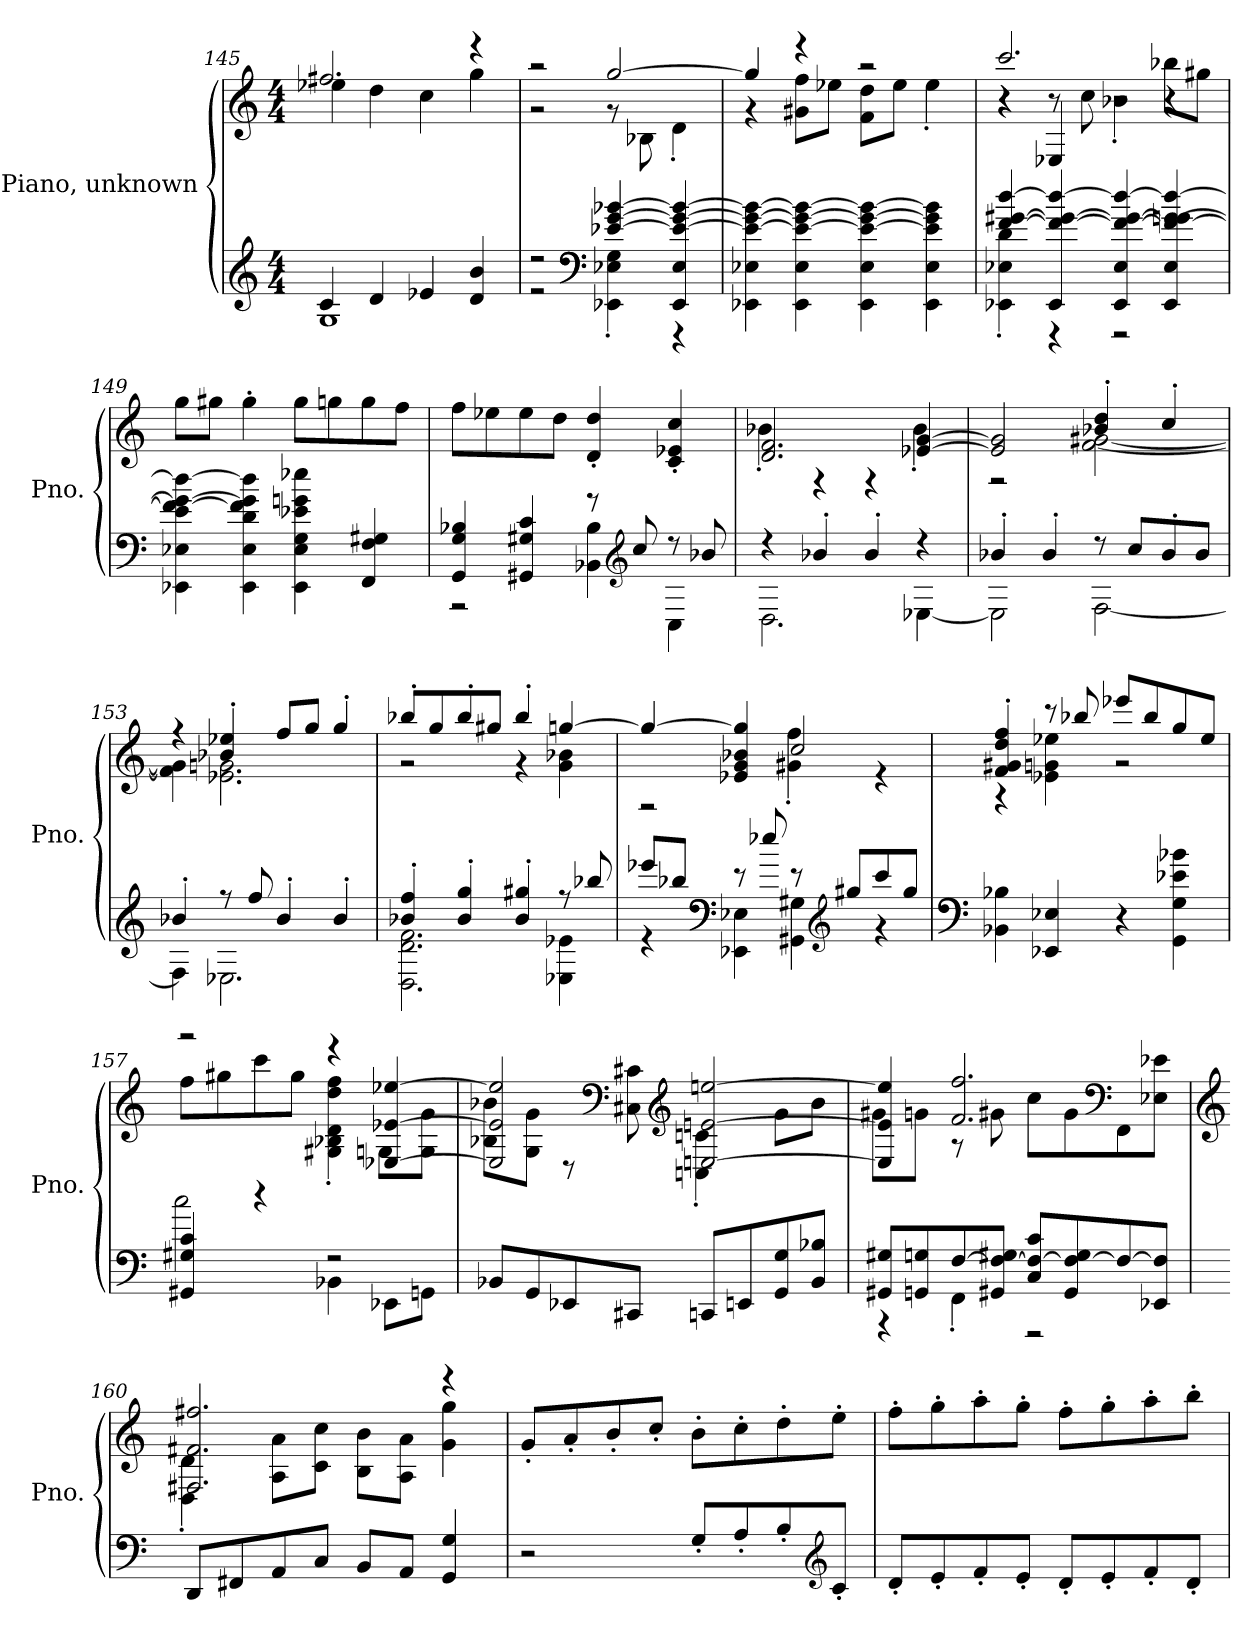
**kern	**kern
*part1	*part1
*staff2	*staff1
*I"Piano, unknown	*
*I'Pno.	*
!!LO:LB:g=z
*clefG2	*clefG2
*k[]	*k[]
*M4/4	*M4/4
=145	=145
*^	*^
4c/	1G	2.ff#X/	4ee-X\
4d/	.	.	4dd\
4e-X/	.	.	4cc\
4d/ 4b/	.	4r	4gg\
=146	=146	=146	=146
2r	2r	2r	2r
*clefF4	*	*	*
[4e-X/ [4g/ [4b-X/	4EE-X\' 4E-X\' 4G\'	[2gg/	8r
.	.	.	8B-X\
4EE-/ 4E-/ 4e-/_ 4g/_ 4b-/_	4r	.	4d'\
*v	*v	*	*
=147	=147	=147
4EE-X\ 4E-X\ 4e-\_ 4g\_ 4b-\_	4gg/]	4r
4EE-\ 4E-\ 4e-\_ 4g\_ 4b-\_	4r	8g#X\ 8ff\L
.	.	8ee-X\J
4EE-\ 4E-\ 4e-\_ 4g\_ 4b-\_	2r	8f\ 8dd\L
.	.	8ee-\J
4EE-\ 4E-\ 4e-\] 4g\] 4b-\]	.	4ee-'\
=148	=148	=148
*^	*	*^
[4f/ [4g#X/ [4dd/	4EE-X\' 4E-X\' 4d\'	2.ccc/	4r	4r
4EE-/ 4f/_ 4g#/_ 4dd/_	4r	.	8r	4E-X/
.	.	.	8cc\	.
4EE-/ 4E-/ 4f/_ 4g#/_ 4dd/_	2r	.	4b-X'\	2r
4EE-/ 4E-/ 4f/_ 4gn/ 4g#/_ 4dd/_	.	4r	8bb-X\L	.
.	.	.	8gg#X\J	.
*v	*v	*	*	*
*	*v	*v	*v
!!LO:LB:g=z
=149	=149
4EE-X\ 4E-X\ 4e\ 4f\_ 4g#\_ 4dd\_	8gg\L
.	8gg#X\J
4EE-\ 4E-\ 4d\ 4f\] 4g#\] 4dd\]	4gg#'\
4EE-\ 4E-\ 4G\ 4e-X\ 4gn\ 4ee-X\	8gg#\L
.	8ggn\
4FF/ 4F/ 4G#X/	8gg\
.	8ff\J
=150	=150
*^	*
4GG/ 4G/ 4B-X/	2r	8ff\L
.	.	8ee-X\
4GG#X/ 4G#X/ 4c/	.	8ee-\
.	.	8dd\J
8r	4BB-X\ 4B-\	4d/' 4dd/'
*clefG2	*	*
8cc/	.	.
8r	4C\	4c/' 4e-X/' 4cc/'
8b-X/	.	.
=151	=151	=151
*	*	*^
4r	2.D\	2.d/ 2.f/	4b-X'\
4b-X'/	.	.	4r
4b-'/	.	.	4r
4r	[4E-X\	[4e-X/ [4g/	4b-'\
=152	=152	=152	=152
4b-X'/	2E-\]	2e-/] 2g/]	2r
4b-'/	.	.	.
8r	[2F\	4b-X/' 4dd/'	[2f\ [2g#X\
8cc/L	.	.	.
8b-'/	.	4cc'/	.
8b-/J	.	.	.
!!LO:LB:g=z	!!
=153	=153	=153	=153
4b-X'/	4F\]	4r	4f\] 4g#\]
8r	2.E-X\	4b-X/' 4ee-X/'	2.e-X\ 2.gn\
8ff/	.	.	.
4b-'/	.	8ff/L	.
.	.	8gg/J	.
4b-'/	.	4gg'/	.
=154	=154	=154	=154
4b-X/' 4ff/'	2.D\ 2.d\ 2.f\	8bb-X'/L	2r
.	.	8gg/	.
4b-/' 4gg/'	.	8bb-'/	.
.	.	8gg#X/J	.
4b-/' 4gg#X/'	.	4bb-'/	4r
8r	4E-X\ 4e-X\	[4ggn/	4g\ 4b-X\
8bb-X/	.	.	.
=155	=155	=155	=155
8eee-X/L	4r	4gg/_	2r
8bb-X/J	.	.	.
*clefF4	*	*	*
8r	4EE-X\ 4E-X\	4e-X/ 4g/ 4b-X/ 4gg/]	.
8ee-X/	.	.	.
8r	4GG#X\ 4G#X\	2cc/	4g#X\' 4ff\'
*clefG2	*	*	*
8gg#X/L	.	.	.
8ccc/	4r	.	4r
8gg#/J	.	.	.
*v	*v	*	*
!!LO:LB:g=z	!!
=156	=156	=156
*clefF4	*	*
4BB-X\ 4B-X\	4f/' 4g#X/' 4dd/' 4ff/'	4r
4EE-X/ 4E-X/	8r	4e-X\ 4gn\ 4ee-X\
.	8bb-X/	.
4r	8eee-X/L	2r
.	8bb-/	.
4GG\ 4G\ 4e-X\ 4b-X\	8gg/	.
.	8ee-/J	.
=157	=157	=157
*^	*	*
4GG#X/ 4G#X/ 4c/	2cc\	2r	8ff\L
.	.	.	8gg#X\
4r	.	.	8ccc\
.	.	.	8gg#\J
2r	4BB-X\	4r	4G#X\' 4B-X\' 4d\' 4dd\' 4ff\'
.	8EE-X\L	[4E-X/ [4e-X/ [4ee-X/	8Gn\L
.	8GGn\J	.	8G\ 8g\J
*v	*v	*	*
=158	=158	=158
8BB-X/L	2E-/] 2e-/] 2ee-/]	8B-X\ 8b-X\L
8GG/	.	8G\ 8g\J
8EE-X/	.	8r
*	*clefF4	*
8CC#X/J	.	8C#X\ 8c#X\
*	*clefG2	*
8CCn/L	[2En/ [2en/ [2een/	4Cn\' 4cn\'
8EEn/	.	.
8GG/ 8G/	.	8g\L
8BB-/ 8B-X/J	.	8b-\J
!!LO:PB:g=z	!!
=159	=159	=159
*^	*	*
8GG#X/ 8G#X/L	4r	4E/] 4e/] 4ee/]	8g#X\L
8GGn/ 8Gn/	.	.	8gn\J
[8F/	4FF'\	2.f/ 2.ff/	8r
8GG#X/ 8F/_ 8G#X/J	.	.	8g#X\
8C/ 8F/_ 8c/L	2r	.	8cc\L
8GG#/ 8F/_ 8G#/	.	.	8g#\
*	*	*clefF4	*
8F/_	.	.	8FF\
8EE-X/ 8F/]J	.	.	8E-X\ 8e-X\J
*v	*v	*	*
=160	=160	=160
*	*clefG2	*
8DD/L	2.F#X/ 2.f#X/ 2.ff#X/	4D\' 4d\'
8FF#X/	.	.
8AA/	.	8A\ 8a\L
8C/J	.	8c\ 8cc\J
8BB/L	.	8B\ 8b\L
8AA/J	.	8A\ 8a\J
4GG/ 4G/	4r	4g\ 4gg\
*	*v	*v
=161	=161
2r	8g'/L
.	8a'/
.	8b'/
.	8cc'/J
8G'/L	8b'\L
8A'/	8cc'\
8B'/	8dd'\
*clefG2	*
8c'/J	8ee'\J
!!LO:LB:g=z
=162	=162
8d'/L	8ff'\L
8e'/	8gg'\
8f'/	8aa'\
8e'/J	8gg'\J
8d'/L	8ff'\L
8e'/	8gg'\
8f'/	8aa'\
8d'/J	8bb'\J
=	=
*-	*-
